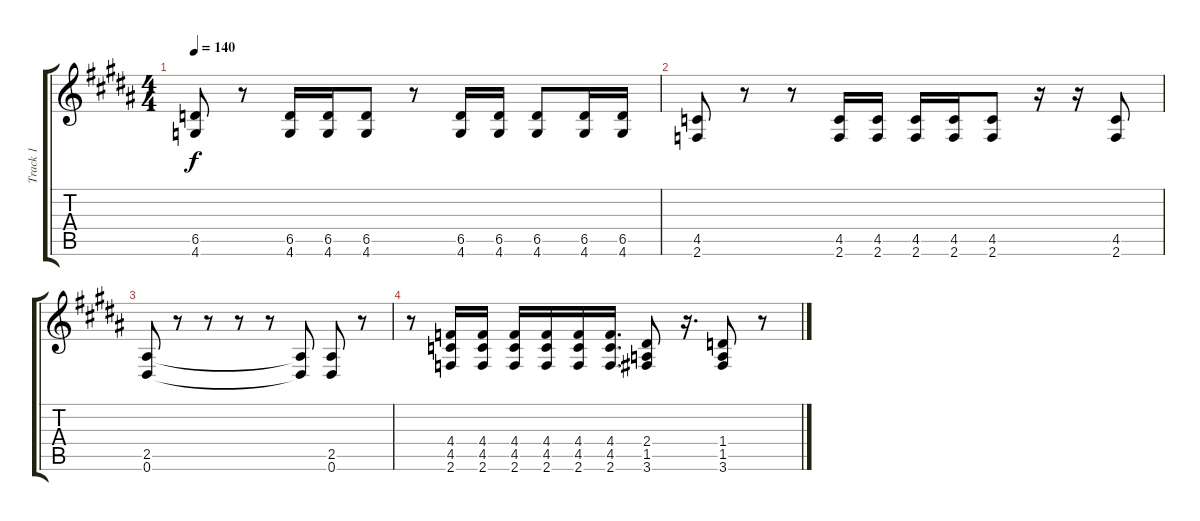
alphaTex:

\track ("Track 1" "Track 1") {instrument overdrivenguitar}
\staff {score tabs}
\tuning (Eb4 Bb3 Gb3 Db3 Ab2 Eb2) {hide}
\ts (4 4)
\tempo 140
\clef g2
\ks b
(6.5 4.6).8{dy f} r.8 (6.5 4.6).16 (6.5 4.6).16 (6.5 4.6).8 r.8 (6.5 4.6).16 (6.5 4.6).16 (6.5 4.6).8 (6.5 4.6).16 (6.5 4.6).16 |
(4.5 2.6).8 r.8 r.8 (4.5 2.6).16 (4.5 2.6).16 (4.5 2.6).16 (4.5 2.6).16 (4.5 2.6).8 r.16 r.16 (4.5 2.6).8 |
(2.5 0.6).8 r.8 r.8 r.8 r.8 (2.5{t} 0.6{t}).8 (2.5 0.6).8 r.8 |
r.8 (4.4 4.5 2.6).16 (4.4 4.5 2.6).16 (4.4 4.5 2.6).16 (4.4 4.5 2.6).16 (4.4 4.5 2.6).16 (4.4 4.5 2.6).16{d} (2.4 1.5 3.6).8 r.16{d} (1.4 1.5 3.6).8 r.8
